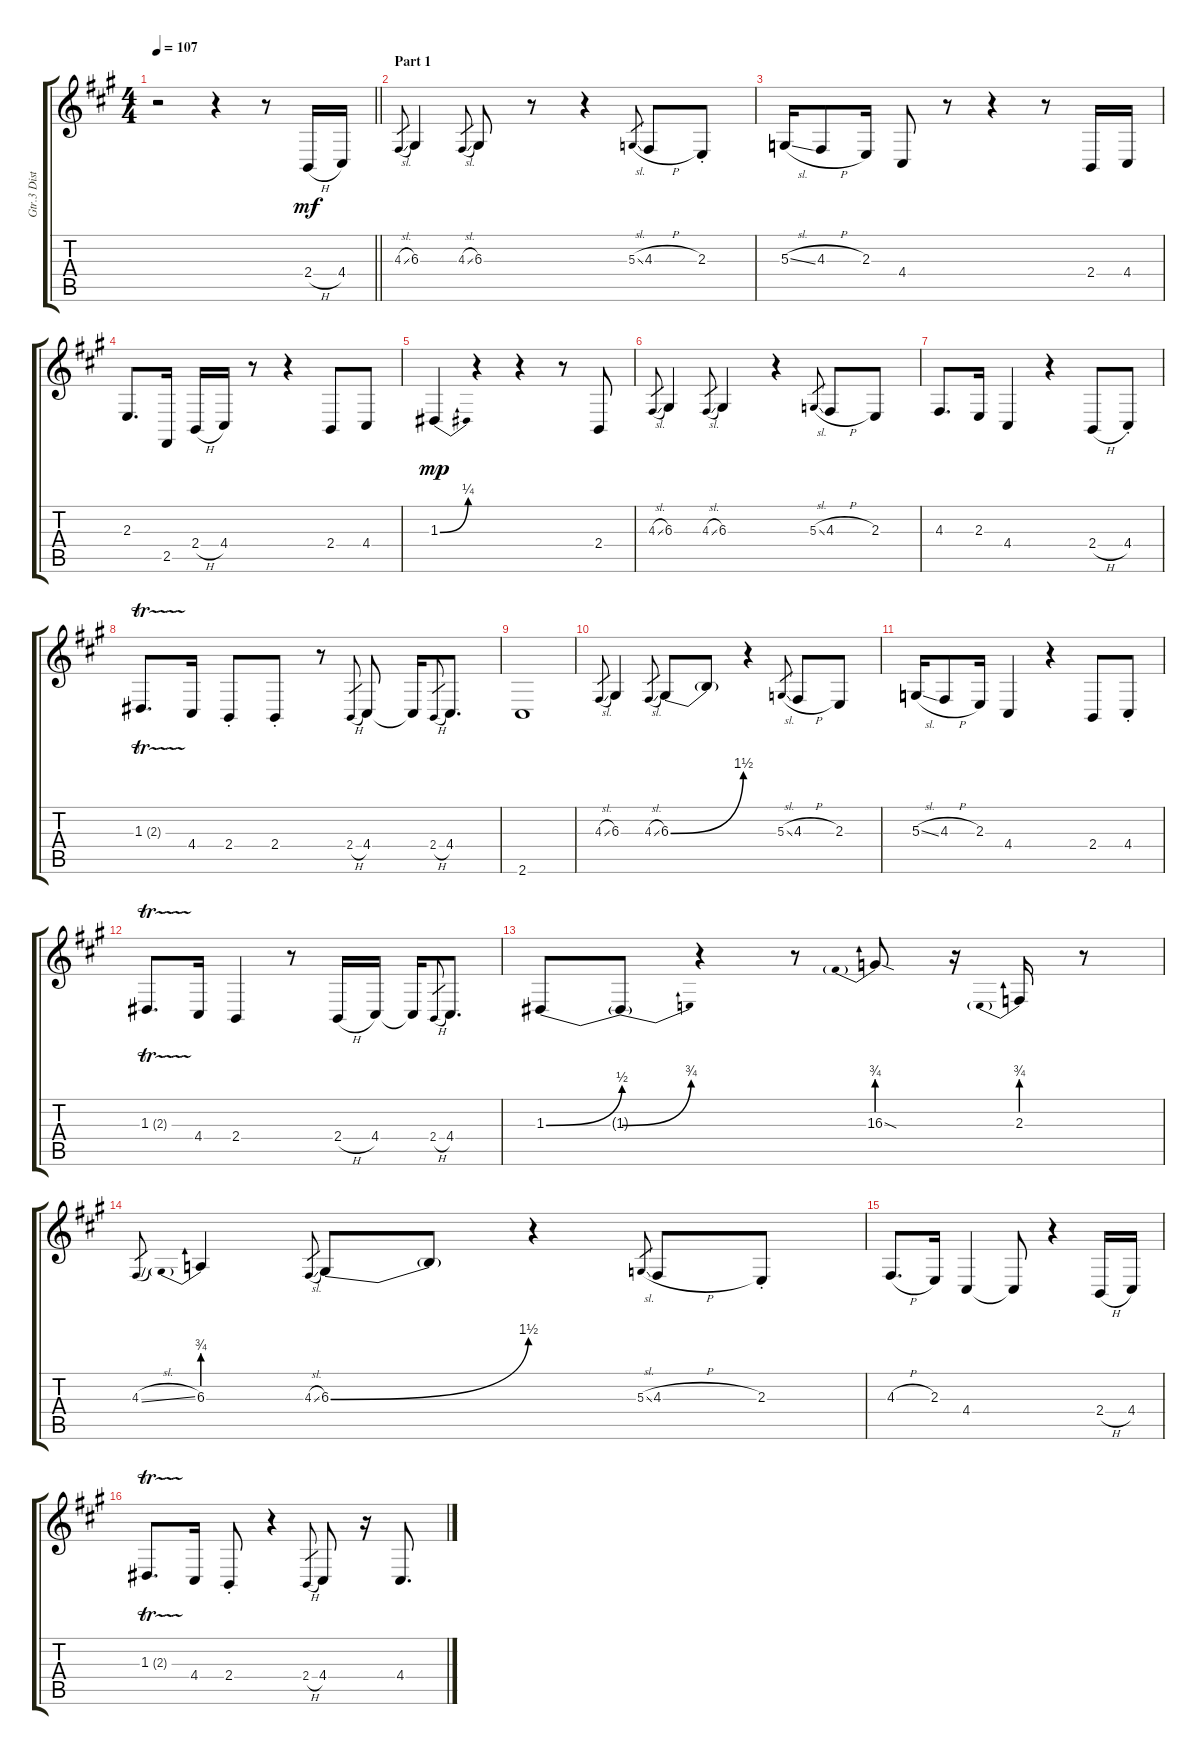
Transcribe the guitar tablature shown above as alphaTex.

\track ("Gtr.3 Distortion Gtr. (w/Octaver) One Oc" "Gtr.3 Dist") {instrument distortionguitar}
\staff {score tabs}
\tuning (B2 G2 D2 A1 E1 B1) {hide}
\ts (4 4)
\tempo 107
\clef g2
\barLineRight lightlight
\ks a
r.2{dy mf} r.4 r.8 2.4{h}.16 4.4.16 |
\section ("" "Part 1")
4.3{sl}.8{gr} 6.3.4 4.3{sl}.8{gr} 6.3.8 r.8 r.4 5.3{sl}.8{gr} 4.3{h}.8 2.3{st}.8 |
5.3{sl}.16 4.3{h}.8 2.3.16 4.4.8 r.8 r.4 r.8 2.4.16 4.4.16 |
2.3.8{d} 2.5.16 2.4{h}.16 4.4.16 r.8 r.4 2.4.8 4.4.8 |
1.3{be (bend 0 0 60 1)}.4{dy mp} r.4 r.4 r.8 2.4.8 |
4.3{sl}.8{gr} 6.3.4 4.3{sl}.8{gr} 6.3.4 r.4 5.3{sl}.8{gr} 4.3{h}.8 2.3.8 |
4.3.8{d} 2.3.16 4.4.4 r.4 2.4{h}.8 4.4{st}.8 |
1.3{tr (2 32)}.8{d} 4.4.16 2.4{st}.8 2.4{st}.8 r.8 2.4{h}.8{gr} 4.4.8 4.4{t}.16 2.4{h}.8{gr} 4.4.8{d} |
2.6.1 |
4.3{sl}.8{gr} 6.3.4 4.3{sl}.8{gr} 6.3{be (bend 0 0 60 6)}.8 6.3{t}.8 r.4 5.3{sl}.8{gr} 4.3{h}.8 2.3.8 |
5.3{sl}.16 4.3{h}.8 2.3.16 4.4.4 r.4 2.4.8 4.4{st}.8 |
1.3{tr (2 32)}.8{d} 4.4.16 2.4.4 r.8 2.4{h}.16 4.4.16 4.4{t}.16 2.4{h}.8{gr} 4.4.8{d} |
1.3{be (bend 0 0 60 2)}.8 1.3{be (bend 0 0 60 3) t}.8 r.4 r.8 16.3{be (prebend 0 3 60 3) sod}.8 r.16 2.3{be (prebend 0 3 60 3)}.16 r.8 |
4.3{sl}.8{gr} 6.3{be (prebend 0 3 60 3)}.4 4.3{sl}.8{gr} 6.3{be (bend 0 0 60 6)}.8 6.3{t}.8 r.4 5.3{sl}.8{gr} 4.3{h}.8 2.3{st}.8 |
4.3{h}.8{d} 2.3.16 4.4.4 4.4{t}.8 r.4 2.4{h}.16 4.4.16 |
1.3{tr (2 32)}.8{d} 4.4.16 2.4{st}.8 r.4 2.4{h}.8{gr} 4.4.8 r.16 4.4.8{d}
